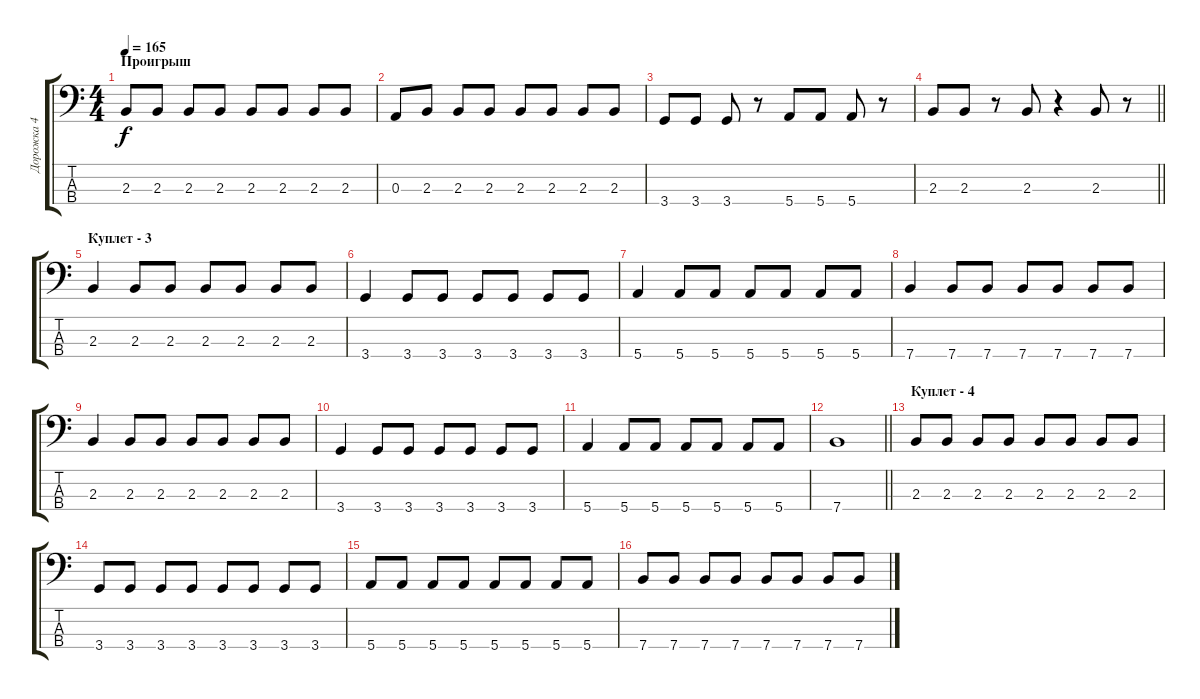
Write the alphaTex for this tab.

\track ("Дорожка 4" "Дорожка 4") {instrument electricbassfinger}
\staff {score tabs}
\tuning (G2 D2 A1 E1) {hide}
\ts (4 4)
\section ("" "Проигрыш ")
\tempo 165
\clef f4
\ks c
2.3.8{dy f} 2.3.8 2.3.8 2.3.8 2.3.8 2.3.8 2.3.8 2.3.8 |
0.3.8 2.3.8 2.3.8 2.3.8 2.3.8 2.3.8 2.3.8 2.3.8 |
3.4.8 3.4.8 3.4.8 r.8 5.4.8 5.4.8 5.4.8 r.8 |
\barLineRight lightlight
2.3.8 2.3.8 r.8 2.3.8 r.4 2.3.8 r.8 |
\section ("" "Куплет - 3")
2.3.4 2.3.8 2.3.8 2.3.8 2.3.8 2.3.8 2.3.8 |
3.4.4 3.4.8 3.4.8 3.4.8 3.4.8 3.4.8 3.4.8 |
5.4.4 5.4.8 5.4.8 5.4.8 5.4.8 5.4.8 5.4.8 |
7.4.4 7.4.8 7.4.8 7.4.8 7.4.8 7.4.8 7.4.8 |
2.3.4 2.3.8 2.3.8 2.3.8 2.3.8 2.3.8 2.3.8 |
3.4.4 3.4.8 3.4.8 3.4.8 3.4.8 3.4.8 3.4.8 |
5.4.4 5.4.8 5.4.8 5.4.8 5.4.8 5.4.8 5.4.8 |
\barLineRight lightlight
7.4.1 |
\section ("" "Куплет - 4")
2.3.8 2.3.8 2.3.8 2.3.8 2.3.8 2.3.8 2.3.8 2.3.8 |
3.4.8 3.4.8 3.4.8 3.4.8 3.4.8 3.4.8 3.4.8 3.4.8 |
5.4.8 5.4.8 5.4.8 5.4.8 5.4.8 5.4.8 5.4.8 5.4.8 |
7.4.8 7.4.8 7.4.8 7.4.8 7.4.8 7.4.8 7.4.8 7.4.8
